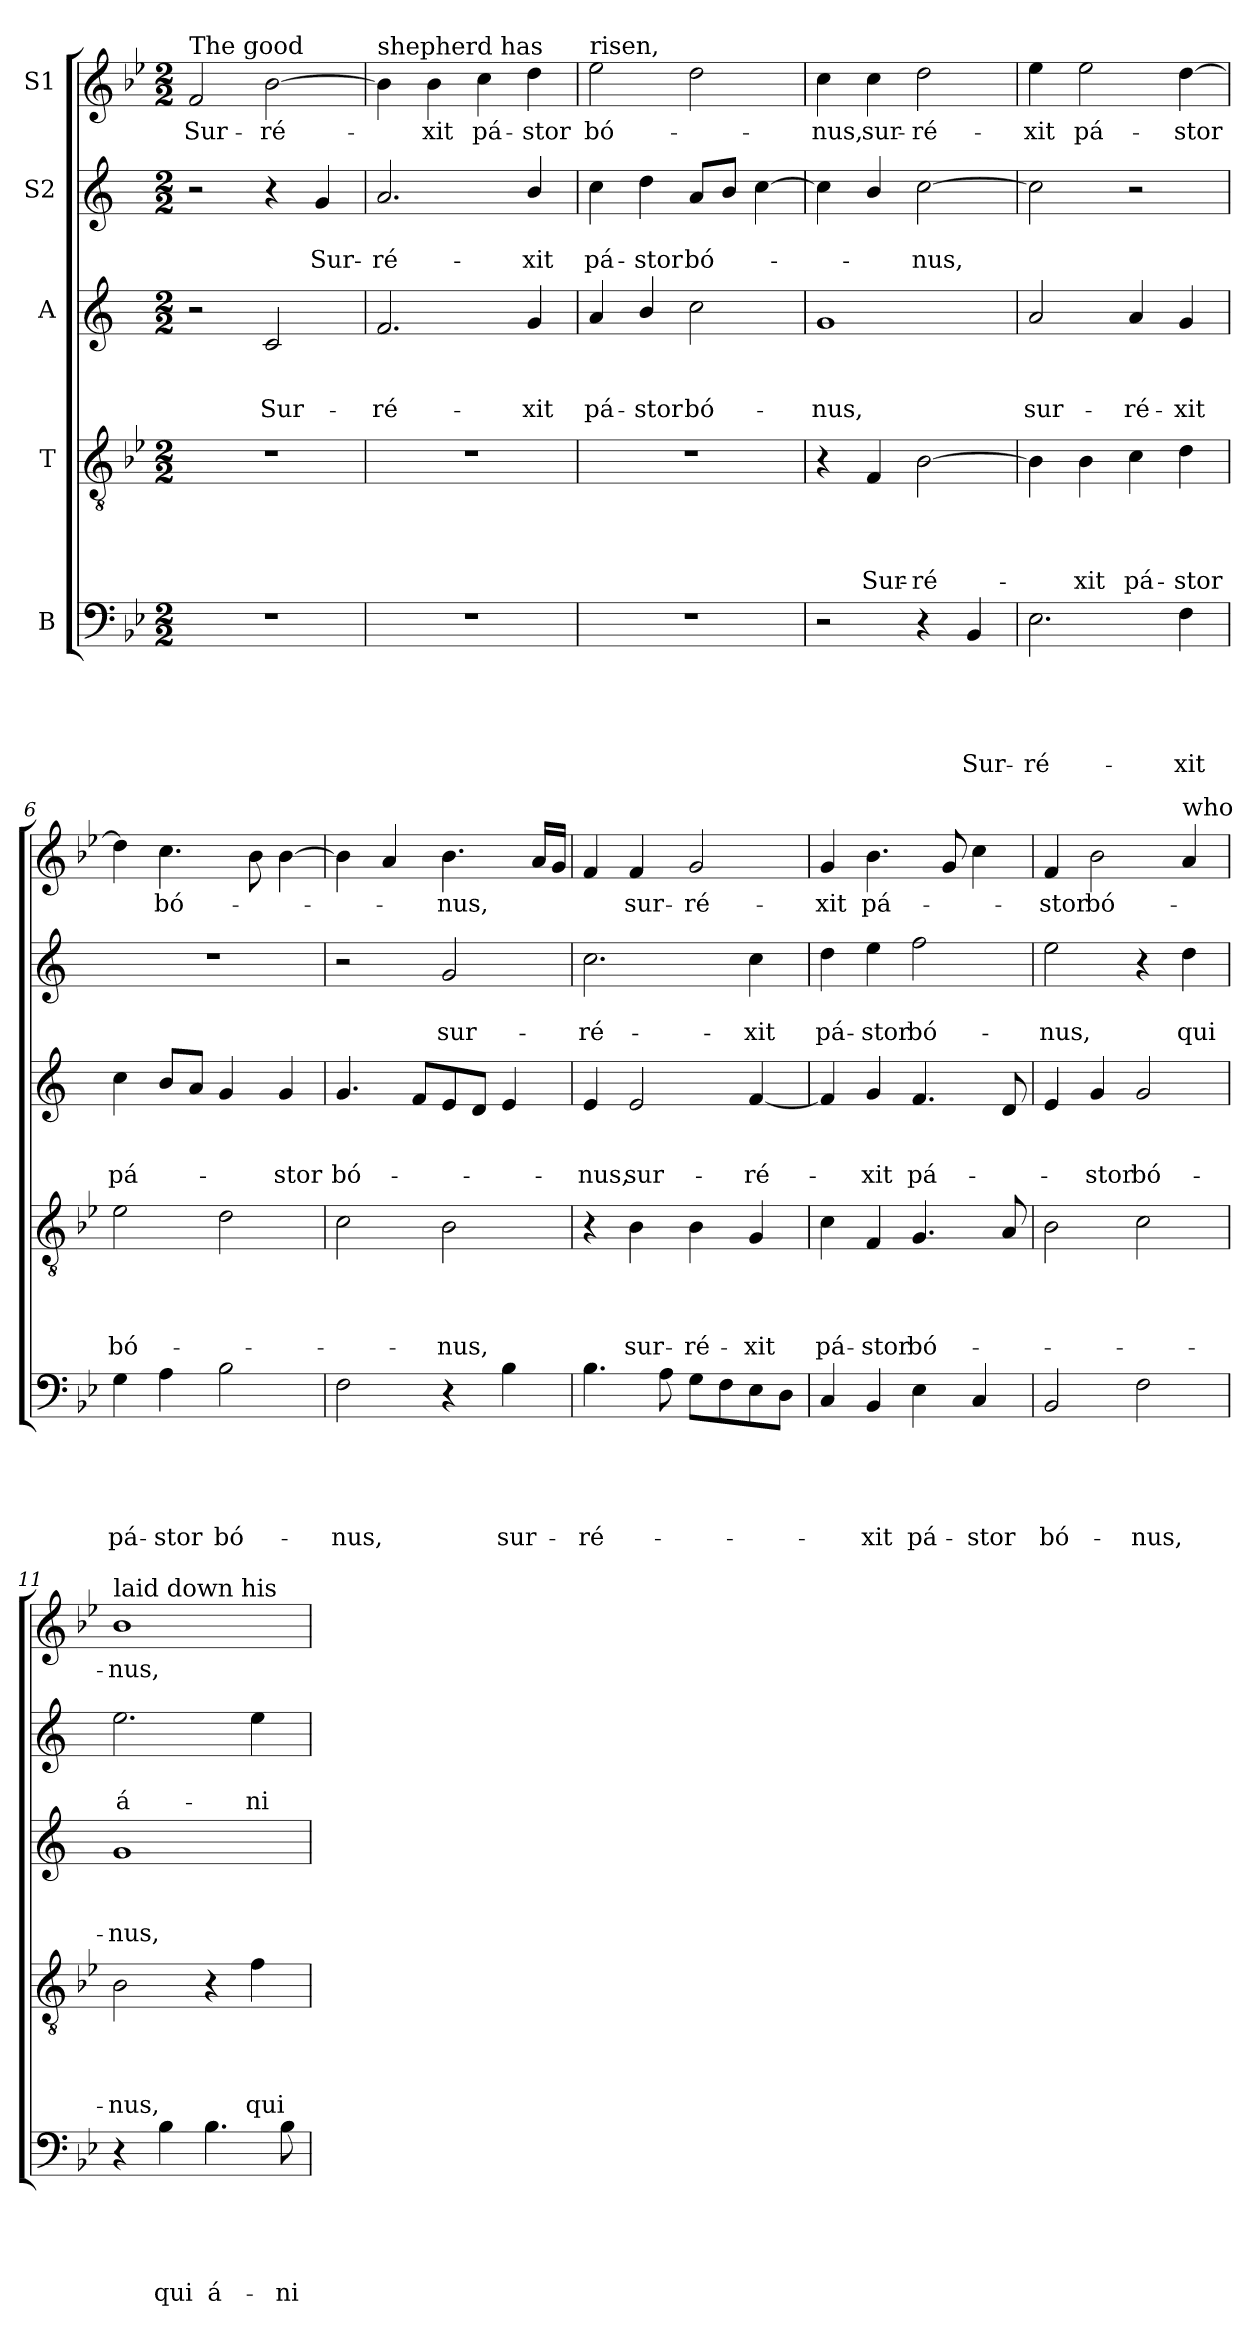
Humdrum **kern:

**kern	**text	**text	**text	**text	**text	**kern	**text	**text	**text	**text	**kern	**text	**text	**text	**kern	**text	**text	**kern	**text
*part5	*part5	*part5	*part5	*part5	*part5	*part4	*part4	*part4	*part4	*part4	*part3	*part3	*part3	*part3	*part2	*part2	*part2	*part1	*part1
*staff5	*staff5	*staff5	*staff5	*staff5	*staff5	*staff4	*staff4	*staff4	*staff4	*staff4	*staff3	*staff3	*staff3	*staff3	*staff2	*staff2	*staff2	*staff1	*staff1
*I"B	*	*	*	*	*	*I"T	*	*	*	*	*I"A	*	*	*	*I"S2	*	*	*I"S1	*
*clefF4	*	*	*	*	*	*clefGv2	*	*	*	*	*clefG2	*	*	*	*clefG2	*	*	*clefG2	*
*	*	*	*	*	*	*	*	*	*	*	*ITrd1c2	*	*	*	*ITrd1c2	*	*	*	*
*k[b-e-]	*	*	*	*	*	*k[b-e-]	*	*	*	*	*k[b-e-]	*	*	*	*k[b-e-]	*	*	*k[b-e-]	*
*B-:	*	*	*	*	*	*B-:	*	*	*	*	*B-:	*	*	*	*B-:	*	*	*B-:	*
*M2/2	*	*	*	*	*	*M2/2	*	*	*	*	*M2/2	*	*	*	*M2/2	*	*	*M2/2	*
=1	=1	=1	=1	=1	=1	=1	=1	=1	=1	=1	=1	=1	=1	=1	=1	=1	=1	=1	=1
!	!	!	!	!	!	!	!	!	!	!	!	!	!	!	!	!	!	!LO:TX:a:t=The good	!
!	!	!	!	!	!	!	!	!	!	!	!	!	!	!	!	!	!	!	!LO:LY:b
1r	.	.	.	.	.	1r	.	.	.	.	2r	.	.	.	2r	.	.	2f/	Sur-
!	!	!	!	!	!	!	!	!	!	!	!	!	!	!LO:LY:b	!	!	!	!	!LO:LY:b
.	.	.	.	.	.	.	.	.	.	.	2B-/	.	.	Sur-	4r	.	.	[2b-\	-ré-
!	!	!	!	!	!	!	!	!	!	!	!	!	!	!	!	!	!LO:LY:b	!	!
.	.	.	.	.	.	.	.	.	.	.	.	.	.	.	4f/	.	Sur-	.	.
=2	=2	=2	=2	=2	=2	=2	=2	=2	=2	=2	=2	=2	=2	=2	=2	=2	=2	=2	=2
!	!	!	!	!	!	!	!	!	!	!	!	!	!	!	!	!	!	!LO:TX:a:t=shepherd has	!
!	!	!	!	!	!	!	!	!	!	!	!	!	!	!LO:LY:b	!	!	!LO:LY:b	!	!
1r	.	.	.	.	.	1r	.	.	.	.	2.e-/	.	.	-ré-	2.g/	.	-ré-	4b-\]	.
!	!	!	!	!	!	!	!	!	!	!	!	!	!	!	!	!	!	!	!LO:LY:b
.	.	.	.	.	.	.	.	.	.	.	.	.	.	.	.	.	.	4b-\	-xit
!	!	!	!	!	!	!	!	!	!	!	!	!	!	!	!	!	!	!	!LO:LY:b
.	.	.	.	.	.	.	.	.	.	.	.	.	.	.	.	.	.	4cc\	pá-
!	!	!	!	!	!	!	!	!	!	!	!	!	!	!LO:LY:b	!	!	!LO:LY:b	!	!LO:LY:b
.	.	.	.	.	.	.	.	.	.	.	4f/	.	.	-xit	4a/	.	-xit	4dd\	-stor
=3	=3	=3	=3	=3	=3	=3	=3	=3	=3	=3	=3	=3	=3	=3	=3	=3	=3	=3	=3
!	!	!	!	!	!	!	!	!	!	!	!	!	!	!	!	!	!	!LO:TX:a:t=risen,	!
!	!	!	!	!	!	!	!	!	!	!	!	!	!	!LO:LY:b	!	!	!LO:LY:b	!	!LO:LY:b
1r	.	.	.	.	.	1r	.	.	.	.	4g/	.	.	pá-	4b-\	.	pá-	2ee-\	bó-
!	!	!	!	!	!	!	!	!	!	!	!	!	!	!LO:LY:b	!	!	!LO:LY:b	!	!
.	.	.	.	.	.	.	.	.	.	.	4a/	.	.	-stor	4cc\	.	-stor	.	.
!	!	!	!	!	!	!	!	!	!	!	!	!	!	!LO:LY:b	!	!	!LO:LY:b	!	!
.	.	.	.	.	.	.	.	.	.	.	2b-\	.	.	bó-	8g/L	.	bó-	2dd\	.
.	.	.	.	.	.	.	.	.	.	.	.	.	.	.	8a/J	.	.	.	.
.	.	.	.	.	.	.	.	.	.	.	.	.	.	.	[4b-\	.	.	.	.
=4	=4	=4	=4	=4	=4	=4	=4	=4	=4	=4	=4	=4	=4	=4	=4	=4	=4	=4	=4
!	!	!	!	!	!	!	!	!	!	!	!	!	!	!LO:LY:b	!	!	!	!	!LO:LY:b
2r	.	.	.	.	.	4r	.	.	.	.	1f	.	.	-nus,	4b-\]	.	.	4cc\	-nus,
!	!	!	!	!	!	!	!	!	!	!LO:LY:b	!	!	!	!	!	!	!	!	!LO:LY:b
.	.	.	.	.	.	4F/	.	.	.	Sur-	.	.	.	.	4a/	.	.	4cc\	sur-
!	!	!	!	!	!	!	!	!	!	!LO:LY:b	!	!	!	!	!	!	!LO:LY:b	!	!LO:LY:b
4r	.	.	.	.	.	[2B-\	.	.	.	-ré-	.	.	.	.	[2b-\	.	-nus,	2dd\	-ré-
!	!	!	!	!	!LO:LY:b	!	!	!	!	!	!	!	!	!	!	!	!	!	!
4BB-/	.	.	.	.	Sur-	.	.	.	.	.	.	.	.	.	.	.	.	.	.
=5	=5	=5	=5	=5	=5	=5	=5	=5	=5	=5	=5	=5	=5	=5	=5	=5	=5	=5	=5
!	!	!	!	!	!LO:LY:b	!	!	!	!	!	!	!	!	!LO:LY:b	!	!	!	!	!LO:LY:b
2.E-\	.	.	.	.	-ré-	4B-\]	.	.	.	.	2g/	.	.	sur-	2b-\]	.	.	4ee-\	-xit
!	!	!	!	!	!	!	!	!	!	!LO:LY:b	!	!	!	!	!	!	!	!	!LO:LY:b
.	.	.	.	.	.	4B-\	.	.	.	-xit	.	.	.	.	.	.	.	2ee-\	pá-
!	!	!	!	!	!	!	!	!	!	!LO:LY:b	!	!	!	!LO:LY:b	!	!	!	!	!
.	.	.	.	.	.	4c\	.	.	.	pá-	4g/	.	.	-ré-	2r	.	.	.	.
!	!	!	!	!	!LO:LY:b	!	!	!	!	!LO:LY:b	!	!	!	!LO:LY:b	!	!	!	!	!LO:LY:b
4F\	.	.	.	.	-xit	4d\	.	.	.	-stor	4f/	.	.	-xit	.	.	.	[4dd\	-stor
!!LO:PB:g=z
=6	=6	=6	=6	=6	=6	=6	=6	=6	=6	=6	=6	=6	=6	=6	=6	=6	=6	=6	=6
!	!	!	!	!	!LO:LY:b	!	!	!	!	!LO:LY:b	!	!	!	!LO:LY:b	!	!	!	!	!
4G\	.	.	.	.	pá-	2e-\	.	.	.	bó-	4b-\	.	.	pá-	1r	.	.	4dd\]	.
!	!	!	!	!	!LO:LY:b	!	!	!	!	!	!	!	!	!	!	!	!	!	!LO:LY:b
4A\	.	.	.	.	-stor	.	.	.	.	.	8a/L	.	.	.	.	.	.	4.cc\	bó-
.	.	.	.	.	.	.	.	.	.	.	8g/J	.	.	.	.	.	.	.	.
!	!	!	!	!	!LO:LY:b	!	!	!	!	!	!	!	!	!	!	!	!	!	!
2B-\	.	.	.	.	bó-	2d\	.	.	.	.	4f/	.	.	.	.	.	.	.	.
.	.	.	.	.	.	.	.	.	.	.	.	.	.	.	.	.	.	8b-\	.
!	!	!	!	!	!	!	!	!	!	!	!	!	!	!LO:LY:b	!	!	!	!	!
.	.	.	.	.	.	.	.	.	.	.	4f/	.	.	-stor	.	.	.	[4b-\	.
=7	=7	=7	=7	=7	=7	=7	=7	=7	=7	=7	=7	=7	=7	=7	=7	=7	=7	=7	=7
!	!	!	!	!	!LO:LY:b	!	!	!	!	!	!	!	!	!LO:LY:b	!	!	!	!	!
2F\	.	.	.	.	-nus,	2c\	.	.	.	.	4.f/	.	.	bó-	2r	.	.	4b-\]	.
.	.	.	.	.	.	.	.	.	.	.	.	.	.	.	.	.	.	4a/	.
.	.	.	.	.	.	.	.	.	.	.	8e-/L	.	.	.	.	.	.	.	.
!	!	!	!	!	!	!	!	!	!	!LO:LY:b	!	!	!	!	!	!	!LO:LY:b	!	!LO:LY:b
4r	.	.	.	.	.	2B-\	.	.	.	-nus,	8d/	.	.	.	2f/	.	sur-	4.b-\	-nus,
.	.	.	.	.	.	.	.	.	.	.	8c/J	.	.	.	.	.	.	.	.
!	!	!	!	!	!LO:LY:b	!	!	!	!	!	!	!	!	!	!	!	!	!	!
4B-\	.	.	.	.	sur-	.	.	.	.	.	4d/	.	.	.	.	.	.	.	.
.	.	.	.	.	.	.	.	.	.	.	.	.	.	.	.	.	.	16a/LL	.
.	.	.	.	.	.	.	.	.	.	.	.	.	.	.	.	.	.	16g/JJ	.
=8	=8	=8	=8	=8	=8	=8	=8	=8	=8	=8	=8	=8	=8	=8	=8	=8	=8	=8	=8
!	!	!	!	!	!LO:LY:b	!	!	!	!	!	!	!	!	!LO:LY:b	!	!	!LO:LY:b	!	!
4.B-\	.	.	.	.	-ré-	4r	.	.	.	.	4d/	.	.	-nus,	2.b-\	.	-ré-	4f/	.
!	!	!	!	!	!	!	!	!	!	!LO:LY:b	!	!	!	!LO:LY:b	!	!	!	!	!LO:LY:b
.	.	.	.	.	.	4B-\	.	.	.	sur-	2d/	.	.	sur-	.	.	.	4f/	sur-
8A\	.	.	.	.	.	.	.	.	.	.	.	.	.	.	.	.	.	.	.
!	!	!	!	!	!	!	!	!	!	!LO:LY:b	!	!	!	!	!	!	!	!	!LO:LY:b
8G\L	.	.	.	.	.	4B-\	.	.	.	-ré-	.	.	.	.	.	.	.	2g/	-ré-
8F\	.	.	.	.	.	.	.	.	.	.	.	.	.	.	.	.	.	.	.
!	!	!	!	!	!	!	!	!	!	!LO:LY:b	!	!	!	!LO:LY:b	!	!	!LO:LY:b	!	!
8E-\	.	.	.	.	.	4G/	.	.	.	-xit	[4e-/	.	.	-ré-	4b-\	.	-xit	.	.
8D\J	.	.	.	.	.	.	.	.	.	.	.	.	.	.	.	.	.	.	.
=9	=9	=9	=9	=9	=9	=9	=9	=9	=9	=9	=9	=9	=9	=9	=9	=9	=9	=9	=9
!	!	!	!	!	!	!	!	!	!	!LO:LY:b	!	!	!	!	!	!	!LO:LY:b	!	!LO:LY:b
4C/	.	.	.	.	.	4c\	.	.	.	pá-	4e-/]	.	.	.	4cc\	.	pá-	4g/	-xit
!	!	!	!	!	!LO:LY:b	!	!	!	!	!LO:LY:b	!	!	!	!LO:LY:b	!	!	!LO:LY:b	!	!LO:LY:b
4BB-/	.	.	.	.	-xit	4F/	.	.	.	-stor	4f/	.	.	-xit	4dd\	.	-stor	4.b-\	pá-
!	!	!	!	!	!LO:LY:b	!	!	!	!	!LO:LY:b	!	!	!	!LO:LY:b	!	!	!LO:LY:b	!	!
4E-\	.	.	.	.	pá-	4.G/	.	.	.	bó-	4.e-/	.	.	pá-	2ee-\	.	bó-	.	.
.	.	.	.	.	.	.	.	.	.	.	.	.	.	.	.	.	.	8g/	.
!	!	!	!	!	!LO:LY:b	!	!	!	!	!	!	!	!	!	!	!	!	!	!
4C/	.	.	.	.	-stor	.	.	.	.	.	.	.	.	.	.	.	.	4cc\	.
.	.	.	.	.	.	8A/	.	.	.	.	8c/	.	.	.	.	.	.	.	.
=10	=10	=10	=10	=10	=10	=10	=10	=10	=10	=10	=10	=10	=10	=10	=10	=10	=10	=10	=10
!	!	!	!	!	!LO:LY:b	!	!	!	!	!	!	!	!	!	!	!	!LO:LY:b	!	!LO:LY:b
2BB-/	.	.	.	.	bó-	2B-\	.	.	.	.	4d/	.	.	.	2dd\	.	-nus,	4f/	-stor
!	!	!	!	!	!	!	!	!	!	!	!	!	!	!LO:LY:b	!	!	!	!	!LO:LY:b
.	.	.	.	.	.	.	.	.	.	.	4f/	.	.	-stor	.	.	.	2b-\	bó-
!	!	!	!	!	!LO:LY:b	!	!	!	!	!	!	!	!	!LO:LY:b	!	!	!	!	!
2F\	.	.	.	.	-nus,	2c\	.	.	.	.	2f/	.	.	bó-	4r	.	.	.	.
!	!	!	!	!	!	!	!	!	!	!	!	!	!	!	!	!	!	!LO:TX:a:t=who	!
!	!	!	!	!	!	!	!	!	!	!	!	!	!	!	!	!	!LO:LY:b	!	!
.	.	.	.	.	.	.	.	.	.	.	.	.	.	.	4cc\	.	qui	4a/	.
!!LO:LB:g=z
=11	=11	=11	=11	=11	=11	=11	=11	=11	=11	=11	=11	=11	=11	=11	=11	=11	=11	=11	=11
!	!	!	!	!	!	!	!	!	!	!	!	!	!	!	!	!	!	!LO:TX:a:t=laid down his	!
!	!	!	!	!	!	!	!	!	!	!LO:LY:b	!	!	!	!LO:LY:b	!	!	!LO:LY:b	!	!LO:LY:b
4r	.	.	.	.	.	2B-\	.	.	.	-nus,	1f	.	.	-nus,	2.dd\	.	á-	1b-	-nus,
!	!	!	!	!	!LO:LY:b	!	!	!	!	!	!	!	!	!	!	!	!	!	!
4B-\	.	.	.	.	qui	.	.	.	.	.	.	.	.	.	.	.	.	.	.
!	!	!	!	!	!LO:LY:b	!	!	!	!	!	!	!	!	!	!	!	!	!	!
4.B-\	.	.	.	.	á-	4r	.	.	.	.	.	.	.	.	.	.	.	.	.
!	!	!	!	!	!	!	!	!	!	!LO:LY:b	!	!	!	!	!	!	!LO:LY:b	!	!
.	.	.	.	.	.	4f\	.	.	.	qui	.	.	.	.	4dd\	.	-ni-	.	.
!	!	!	!	!	!LO:LY:b	!	!	!	!	!	!	!	!	!	!	!	!	!	!
8B-\	.	.	.	.	-ni-	.	.	.	.	.	.	.	.	.	.	.	.	.	.
=	=	=	=	=	=	=	=	=	=	=	=	=	=	=	=	=	=	=	=
*-	*-	*-	*-	*-	*-	*-	*-	*-	*-	*-	*-	*-	*-	*-	*-	*-	*-	*-	*-
